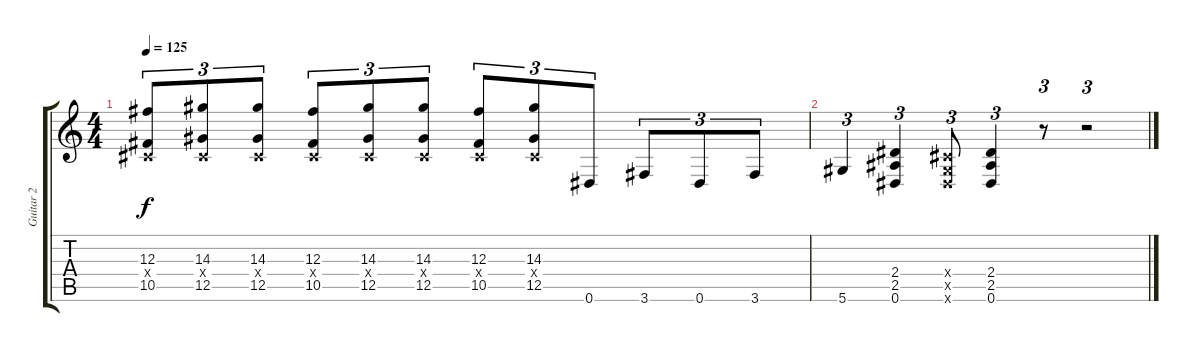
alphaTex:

\track ("Guitar 2" "Guitar 2") {instrument distortionguitar}
\staff {score tabs}
\tuning (Eb4 Bb3 Gb3 Db3 Ab2 Eb2) {hide}
\ts (4 4)
\tempo 125
\clef g2
\ks c
(12.3 0.4{x} 10.5).8{tu (3 2) dy f} (14.3 0.4{x} 12.5).8{tu (3 2)} (14.3 0.4{x} 12.5).8{tu (3 2)} (12.3 0.4{x} 10.5).8{tu (3 2)} (14.3 0.4{x} 12.5).8{tu (3 2)} (14.3 0.4{x} 12.5).8{tu (3 2)} (12.3 0.4{x} 10.5).8{tu (3 2)} (14.3 0.4{x} 12.5).8{tu (3 2)} 0.6.8{tu (3 2)} 3.6.8{tu (3 2)} 0.6.8{tu (3 2)} 3.6.8{tu (3 2)} |
5.6.4{tu (3 2)} (2.4 2.5 0.6).4{tu (3 2)} (0.4{x} 0.5{x} 0.6{x}).8{tu (3 2)} (2.4 2.5 0.6).4{tu (3 2)} r.8{tu (3 2)} r.2{tu (3 2)}
